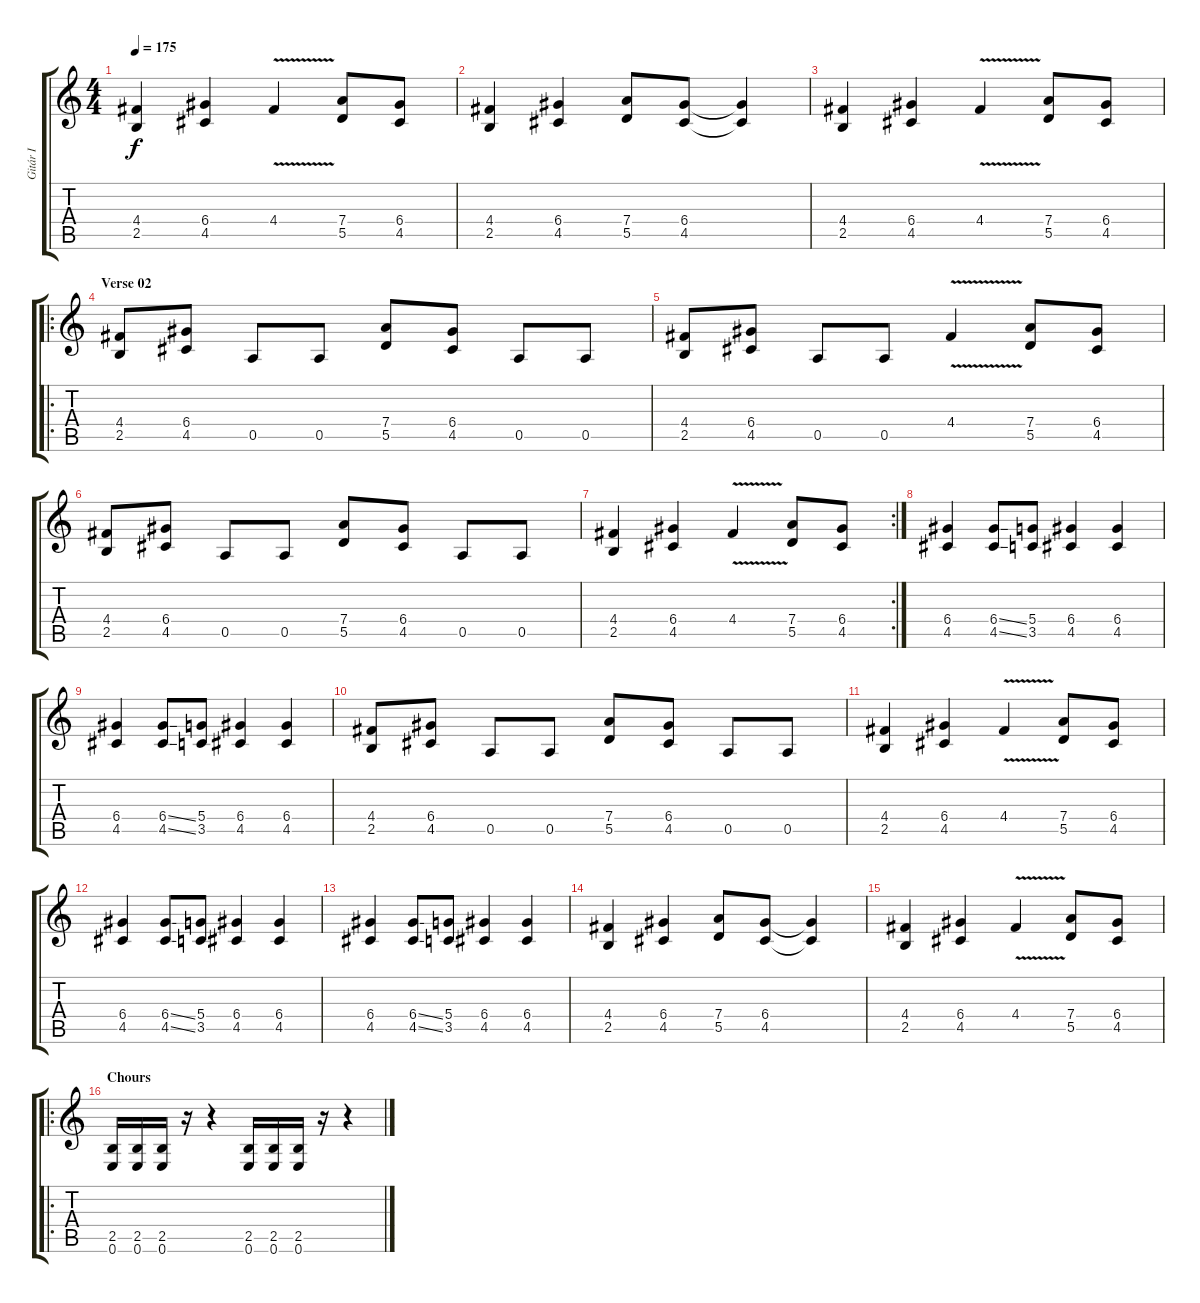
\track ("Gitár I" "Gitár I") {instrument distortionguitar}
\staff {score tabs}
\tuning (E4 B3 G3 D3 A2 E2) {hide}
\ts (4 4)
\tempo 175
\clef g2
\ks c
(4.4 2.5).4{dy f} (6.4 4.5).4 4.4{v}.4 (7.4 5.5).8 (6.4 4.5).8 |
(4.4 2.5).4 (6.4 4.5).4 (7.4 5.5).8 (6.4 4.5).8 (6.4{t} 4.5{t}).4 |
(4.4 2.5).4 (6.4 4.5).4 4.4{v}.4 (7.4 5.5).8 (6.4 4.5).8 |
\ro
\section ("" "Verse 02")
(4.4 2.5).8 (6.4 4.5).8 0.5.8 0.5.8 (7.4 5.5).8 (6.4 4.5).8 0.5.8 0.5.8 |
(4.4 2.5).8 (6.4 4.5).8 0.5.8 0.5.8 4.4{v}.4 (7.4 5.5).8 (6.4 4.5).8 |
(4.4 2.5).8 (6.4 4.5).8 0.5.8 0.5.8 (7.4 5.5).8 (6.4 4.5).8 0.5.8 0.5.8 |
\rc 2
(4.4 2.5).4 (6.4 4.5).4 4.4{v}.4 (7.4 5.5).8 (6.4 4.5).8 |
(6.4 4.5).4 (6.4{ss} 4.5{ss}).8 (5.4 3.5).8 (6.4 4.5).4 (6.4 4.5).4 |
(6.4 4.5).4 (6.4{ss} 4.5{ss}).8 (5.4 3.5).8 (6.4 4.5).4 (6.4 4.5).4 |
(4.4 2.5).8 (6.4 4.5).8 0.5.8 0.5.8 (7.4 5.5).8 (6.4 4.5).8 0.5.8 0.5.8 |
(4.4 2.5).4 (6.4 4.5).4 4.4{v}.4 (7.4 5.5).8 (6.4 4.5).8 |
(6.4 4.5).4 (6.4{ss} 4.5{ss}).8 (5.4 3.5).8 (6.4 4.5).4 (6.4 4.5).4 |
(6.4 4.5).4 (6.4{ss} 4.5{ss}).8 (5.4 3.5).8 (6.4 4.5).4 (6.4 4.5).4 |
(4.4 2.5).4 (6.4 4.5).4 (7.4 5.5).8 (6.4 4.5).8 (6.4{t} 4.5{t}).4 |
(4.4 2.5).4 (6.4 4.5).4 4.4{v}.4 (7.4 5.5).8 (6.4 4.5).8 |
\ro
\section ("" "Chours")
(2.5 0.6).16 (2.5 0.6).16 (2.5 0.6).16 r.16 r.4 (2.5 0.6).16 (2.5 0.6).16 (2.5 0.6).16 r.16 r.4
